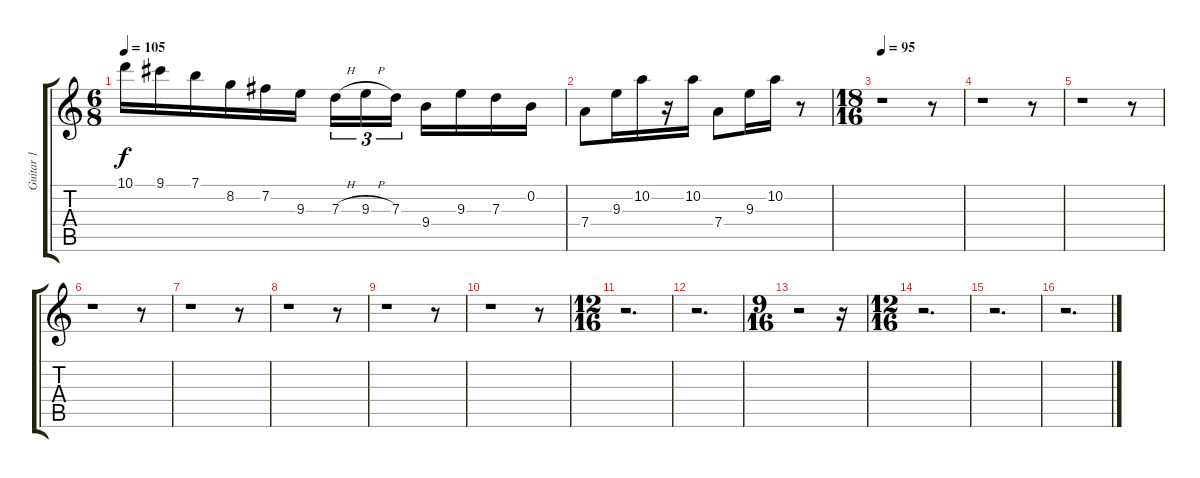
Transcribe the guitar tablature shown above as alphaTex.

\track ("Guitar 1" "Guitar 1") {instrument acousticguitarsteel}
\staff {score tabs}
\tuning (E4 B3 G3 D3 A2 E2) {hide}
\ts (6 8)
\tempo 105
\clef g2
\ks c
10.1.16{dy f} 9.1.16 7.1.16 8.2.16 7.2.16 9.3.16 7.3{h}.16{tu (3 2)} 9.3{h}.16{tu (3 2)} 7.3.16{tu (3 2)} 9.4.16 9.3.16 7.3.16 0.2.16 |
7.4.8 9.3.16 10.2.16 r.16 10.2.16 7.4.8 9.3.16 10.2.16 r.8 |
\ts (18 16)
\tempo 95
r.1 r.8 |
r.1 r.8 |
r.1 r.8 |
r.1 r.8 |
r.1 r.8 |
r.1 r.8 |
r.1 r.8 |
r.1 r.8 |
\ts (12 16)
r.2{d} |
r.2{d} |
\ts (9 16)
r.2 r.16 |
\ts (12 16)
r.2{d} |
r.2{d} |
r.2{d}
